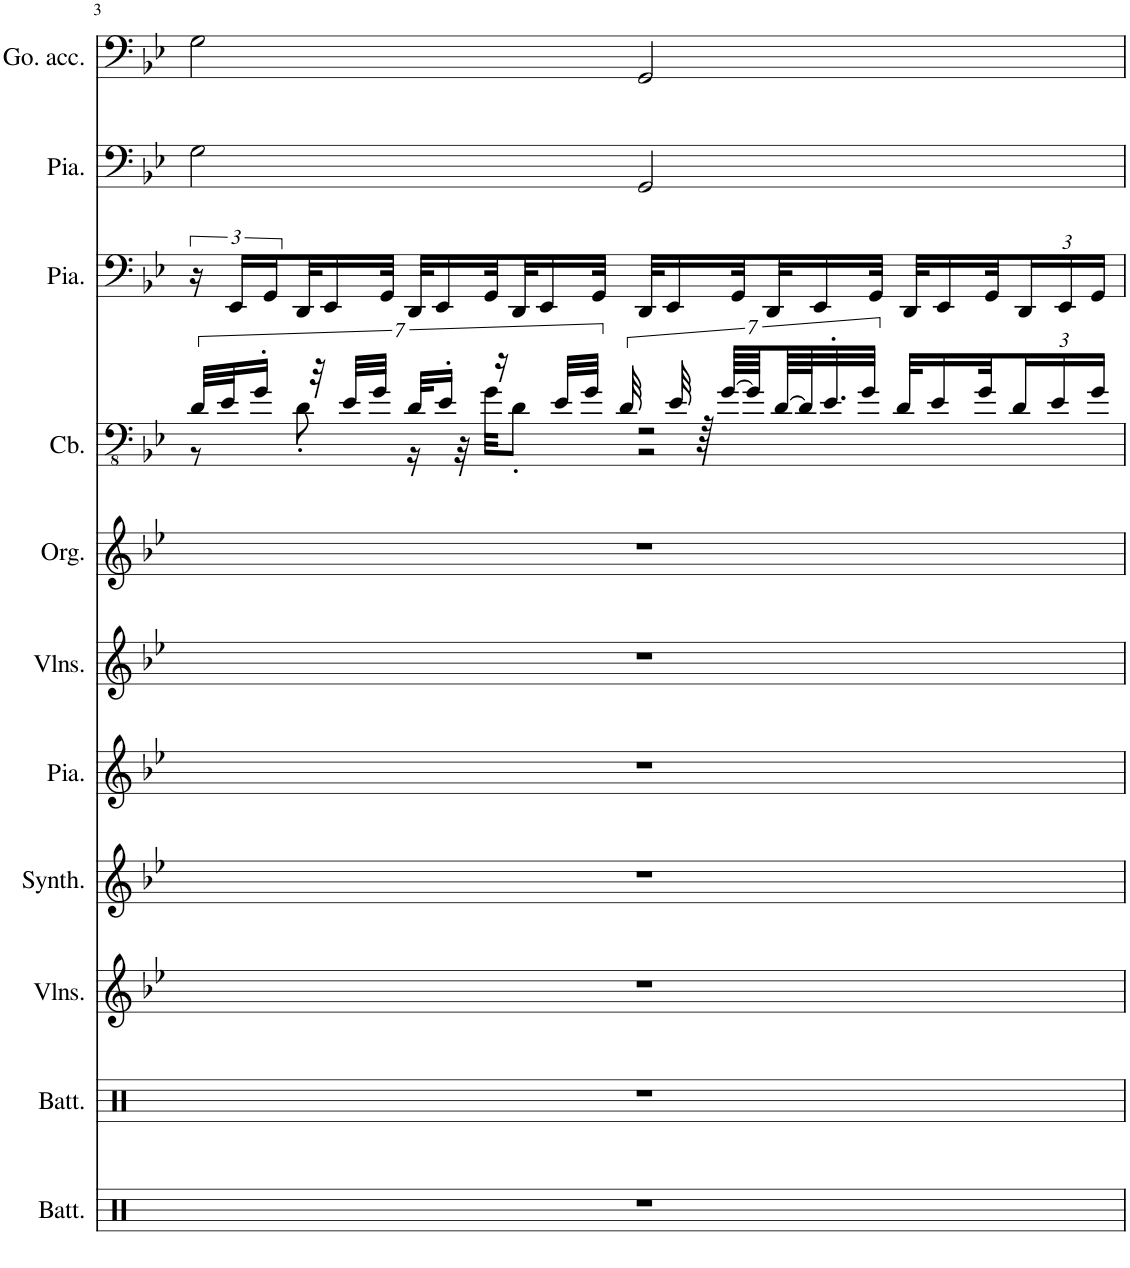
**kern	**kern	**kern	**kern	**kern	**kern	**kern	**kern	**kern	**kern	**kern
*part11	*part10	*part9	*part8	*part7	*part6	*part5	*part4	*part3	*part2	*part1
*staff11	*staff10	*staff9	*staff8	*staff7	*staff6	*staff5	*staff4	*staff3	*staff2	*staff1
*I"Batterie	*I"Batterie	*I"Violons	*I"Synthétiseur d'instruments à cordes	*I"Piano	*I"Violons	*I"Orgue	*I"Contrebasse	*I"Piano	*I"Piano	*I"Gongs accordés
*I'Batt.	*I'Batt.	*I'Vlns.	*I'Synth.	*I'Pia.	*I'Vlns.	*I'Org.	*I'Cb.	*I'Pia.	*I'Pia.	*I'Go. acc.
!!LO:PB:g=z
*clefX	*clefX	*clefG2	*clefG2	*clefG2	*clefG2	*clefG2	*clefFv4	*clefF4	*clefF4	*clefF4
*	*	*	*	*	*	*	*Trd7c12	*	*	*
*k[]	*k[]	*k[b-e-]	*k[b-e-]	*k[b-e-]	*k[b-e-]	*k[b-e-]	*k[b-e-]	*k[b-e-]	*k[b-e-]	*k[b-e-]
*M4/4	*M4/4	*M4/4	*M4/4	*M4/4	*M4/4	*M4/4	*M4/4	*M4/4	*M4/4	*M4/4
=3	=3	=3	=3	=3	=3	=3	=3	=3	=3	=3
*	*	*	*	*	*	*	*^	*	*	*
1r	1r	1r	1r	1r	1r	1r	28D/LLL	8r	24r	2G\	2G\
.	.	.	.	.	.	.	28E-/J	.	.	.	.
.	.	.	.	.	.	.	.	.	24EE-/LL	.	.
.	.	.	.	.	.	.	14G'/JJ	.	.	.	.
.	.	.	.	.	.	.	.	.	24GG/	.	.
.	.	.	.	.	.	.	.	8D'\	32DD/K	.	.
.	.	.	.	.	.	.	28r	.	.	.	.
.	.	.	.	.	.	.	.	.	16EE-/	.	.
.	.	.	.	.	.	.	28E-/LLL	.	.	.	.
.	.	.	.	.	.	.	28G/JJJ	.	.	.	.
.	.	.	.	.	.	.	.	.	32GG/JJk	.	.
.	.	.	.	.	.	.	28D/KLL	16r	32DD/KLL	.	.
.	.	.	.	.	.	.	.	.	16EE-/	.	.
.	.	.	.	.	.	.	14E-'/JJ	.	.	.	.
.	.	.	.	.	.	.	.	32r	.	.	.
.	.	.	.	.	.	.	.	32G\KKL	32GG/L	.	.
.	.	.	.	.	.	.	14r	.	.	.	.
.	.	.	.	.	.	.	.	8D'\J	32DD/J	.	.
.	.	.	.	.	.	.	.	.	16EE-/	.	.
.	.	.	.	.	.	.	28E-/LLL	.	.	.	.
.	.	.	.	.	.	.	28G/JJJ	.	.	.	.
.	.	.	.	.	.	.	.	.	32GG/JJk	.	.
.	.	.	.	.	.	.	28D/	2r	32DD/KLL	2GG/	2GG/
.	.	.	.	.	.	.	.	.	16EE-/	.	.
.	.	.	.	.	.	.	2r	.	.	.	.
.	.	.	.	.	.	.	.	.	32GG/L	.	.
.	.	.	.	.	.	.	.	.	32DD/J	.	.
.	.	.	.	.	.	.	.	.	16EE-/	.	.
.	.	.	.	.	.	.	.	.	32GG/JJk	.	.
.	.	.	.	.	.	.	.	.	32DD/KLL	.	.
.	.	.	.	.	.	.	.	.	16EE-/	.	.
.	.	.	.	.	.	.	.	.	32GG/K	.	.
*	*	*	*	*	*	*	*	*	*Xbrackettup	*	*
.	.	.	.	.	.	.	.	.	24DD/	.	.
.	.	.	.	.	.	.	.	.	24EE-/	.	.
.	.	.	.	.	.	.	.	.	24GG/JJ	.	.
2ryy	2ryy	2ryy	2ryy	2ryy	2ryy	2ryy	.	2ryy	2ryy	2ryy	2ryy
.	.	.	.	.	.	.	28E-/	.	.	.	.
.	.	.	.	.	.	.	56r	.	.	.	.
.	.	.	.	.	.	.	[56G/LLLL	.	.	.	.
.	.	.	.	.	.	.	56G/]	.	.	.	.
.	.	.	.	.	.	.	[56D/	.	.	.	.
.	.	.	.	.	.	.	56D/J]	.	.	.	.
.	.	.	.	.	.	.	28.E-'/	.	.	.	.
.	.	.	.	.	.	.	28G/JJJ	.	.	.	.
.	.	.	.	.	.	.	32D/KLL	.	.	.	.
.	.	.	.	.	.	.	16E-/	.	.	.	.
.	.	.	.	.	.	.	32G/K	.	.	.	.
*	*	*	*	*	*	*	*Xbrackettup	*	*	*	*
.	.	.	.	.	.	.	24D/	.	.	.	.
.	.	.	.	.	.	.	24E-/	.	.	.	.
.	.	.	.	.	.	.	24G/JJ	.	.	.	.
*	*	*	*	*	*	*	*v	*v	*	*	*
=	=	=	=	=	=	=	=	=	=	=
*-	*-	*-	*-	*-	*-	*-	*-	*-	*-	*-
